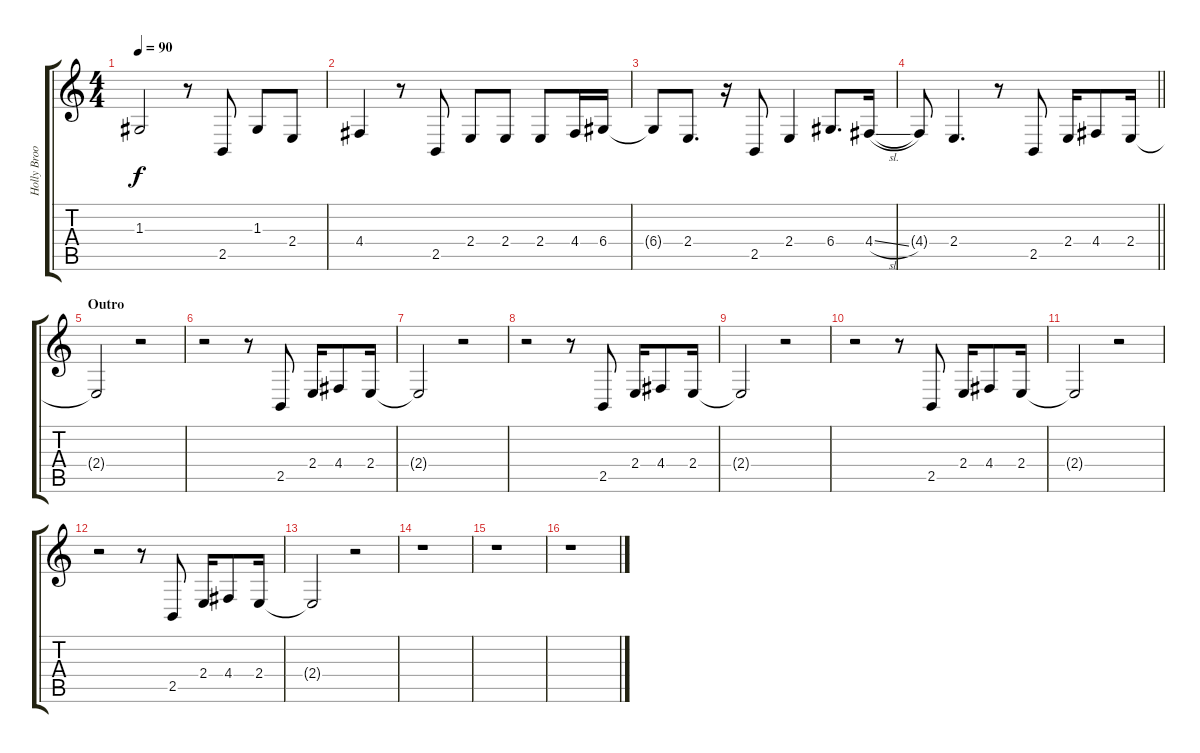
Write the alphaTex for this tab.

\track ("Holly Brook - Vocals" "Holly Broo") {instrument clarinet}
\staff {score tabs}
\tuning (E4 B3 G3 D3 A2 E2) {hide}
\ts (4 4)
\tempo 90
\clef g2
\ks c
1.3{t}.2{dy f} r.8 2.5.8 1.3.8 2.4.8 |
4.4.4 r.8 2.5.8 2.4.8 2.4.8 2.4.8 4.4.16 6.4.16 |
6.4{t}.8 2.4.8{d} r.16 2.5.8 2.4.4 6.4.8{d} 4.4{sl}.16 |
\barLineRight lightlight
4.4{t}.8 2.4.4{d} r.8 2.5.8 2.4.16 4.4.8 2.4.16 |
\section ("" "Outro")
2.4{t}.2 r.2 |
r.2 r.8 2.5.8 2.4.16 4.4.8 2.4.16 |
2.4{t}.2 r.2 |
r.2 r.8 2.5.8 2.4.16 4.4.8 2.4.16 |
2.4{t}.2 r.2 |
r.2 r.8 2.5.8 2.4.16 4.4.8 2.4.16 |
2.4{t}.2 r.2 |
r.2 r.8 2.5.8 2.4.16 4.4.8 2.4.16 |
2.4{t}.2 r.2 |
r.1 |
r.1 |
r.1
